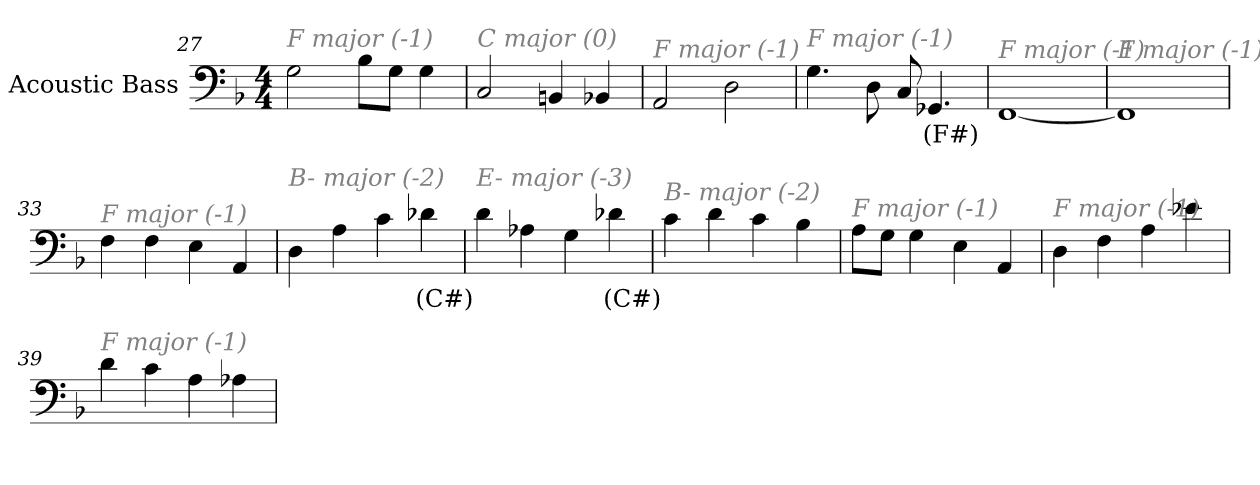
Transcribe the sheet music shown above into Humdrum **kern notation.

**kern	**text
*part1	*part1
*staff1	*staff1
*I"Acoustic Bass	*
*clefF4	*
*ITrd7c12	*
*k[b-]	*
*F:	*
*M4/4	*
=27	=27
!LO:TX:i:color=#808080:t=F major (-1)	!
2GG	.
8BB-L	.
8GGJ	.
4GG	.
=28	=28
!LO:TX:i:color=#808080:t=C major (0)	!
2CC	.
4BBBn	.
4BBB-X	.
=29	=29
!LO:TX:i:color=#808080:t=F major (-1)	!
2AAA	.
2DD	.
=30	=30
!LO:TX:i:color=#808080:t=F major (-1)	!
4.GG	.
8DD	.
8CC	.
4.GGG-Xi	(F#)
=31	=31
!LO:TX:i:color=#808080:t=F major (-1)	!
[1FFF	.
=32	=32
!LO:TX:i:color=#808080:t=F major (-1)	!
1FFF]	.
=33	=33
!LO:TX:i:color=#808080:t=F major (-1)	!
4FF	.
4FF	.
4EE	.
4AAA	.
=34	=34
!LO:TX:i:color=#808080:t=B- major (-2)	!
4DD	.
4AA	.
4C	.
4D-Xi	(C#)
=35	=35
!LO:TX:i:color=#808080:t=E- major (-3)	!
4D	.
4AA-X	.
4GG	.
4D-Xi	(C#)
=36	=36
!LO:TX:i:color=#808080:t=B- major (-2)	!
4C	.
4D	.
4C	.
4BB-	.
=37	=37
!LO:TX:i:color=#808080:t=F major (-1)	!
8AAL	.
8GGJ	.
4GG	.
4EE	.
4AAA	.
=38	=38
!LO:TX:i:color=#808080:t=F major (-1)	!
4DD	.
4FF	.
4AA	.
4E-X	.
=39	=39
!LO:TX:i:color=#808080:t=F major (-1)	!
4D	.
4C	.
4AA	.
4AA-X	.
=	=
*-	*-
